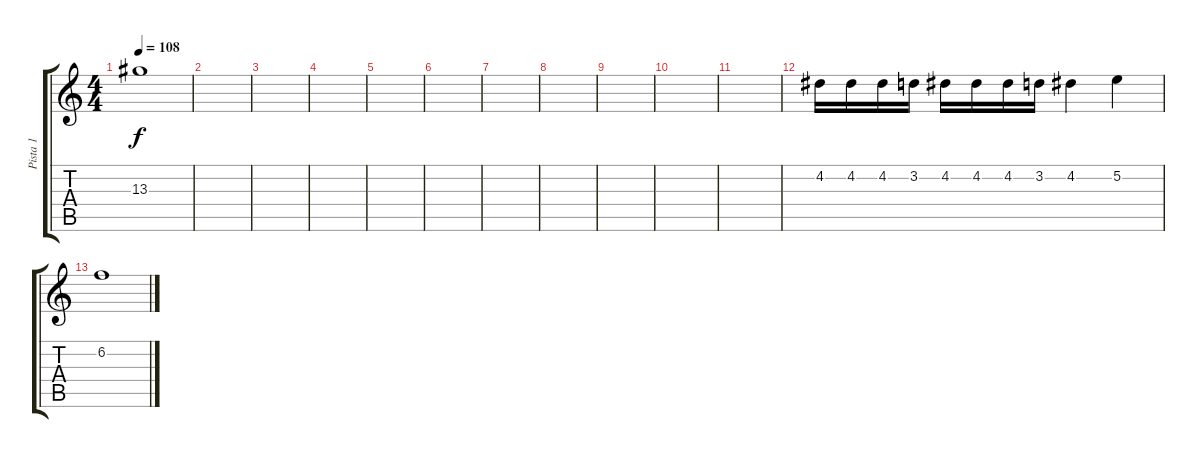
\track ("Pista 1" "Pista 1") {instrument overdrivenguitar}
\staff {score tabs}
\tuning (E4 B3 G3 D3 A2 E2) {hide}
\ts (4 4)
\tempo 108
\clef g2
\ks c
13.3.1{dy f} |
|
|
|
|
|
|
|
|
|
|
4.2.16 4.2.16 4.2.16 3.2.16 4.2.16 4.2.16 4.2.16 3.2.16 4.2.4 5.2.4 |
6.2.1
